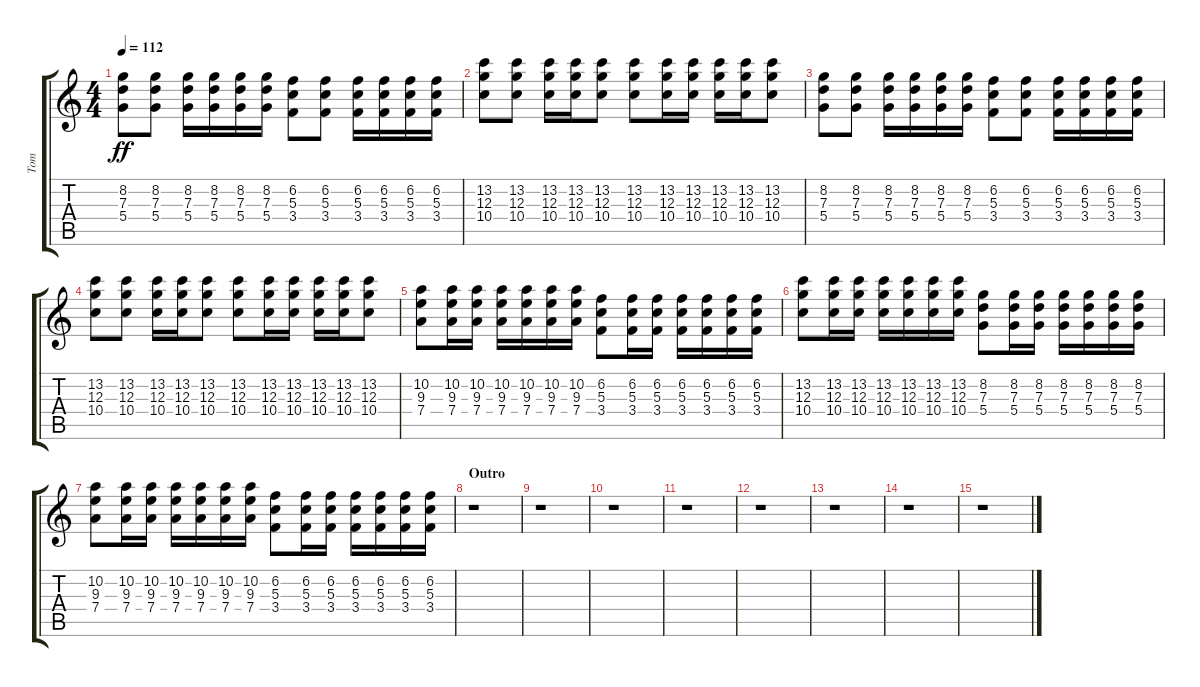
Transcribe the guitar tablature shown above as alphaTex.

\track ("Tom" "Tom") {instrument distortionguitar}
\staff {score tabs}
\tuning (E4 B3 G3 D3 A2 E2) {hide}
\ts (4 4)
\tempo 112
\clef g2
\ks c
(8.2 7.3 5.4).8{dy ff volume 10 instrument electricguitarclean} (8.2 7.3 5.4).8 (8.2 7.3 5.4).16 (8.2 7.3 5.4).16 (8.2 7.3 5.4).16 (8.2 7.3 5.4).16 (6.2 5.3 3.4).8 (6.2 5.3 3.4).8 (6.2 5.3 3.4).16 (6.2 5.3 3.4).16 (6.2 5.3 3.4).16 (6.2 5.3 3.4).16 |
(13.2 12.3 10.4).8{volume 10 instrument electricguitarclean} (13.2 12.3 10.4).8 (13.2 12.3 10.4).16 (13.2 12.3 10.4).16 (13.2 12.3 10.4).8 (13.2 12.3 10.4).8 (13.2 12.3 10.4).16 (13.2 12.3 10.4).16 (13.2 12.3 10.4).16 (13.2 12.3 10.4).16 (13.2 12.3 10.4).8 |
(8.2 7.3 5.4).8{volume 10 instrument electricguitarclean} (8.2 7.3 5.4).8 (8.2 7.3 5.4).16 (8.2 7.3 5.4).16 (8.2 7.3 5.4).16 (8.2 7.3 5.4).16 (6.2 5.3 3.4).8 (6.2 5.3 3.4).8 (6.2 5.3 3.4).16 (6.2 5.3 3.4).16 (6.2 5.3 3.4).16 (6.2 5.3 3.4).16 |
(13.2 12.3 10.4).8{volume 10 instrument electricguitarclean} (13.2 12.3 10.4).8 (13.2 12.3 10.4).16 (13.2 12.3 10.4).16 (13.2 12.3 10.4).8 (13.2 12.3 10.4).8 (13.2 12.3 10.4).16 (13.2 12.3 10.4).16 (13.2 12.3 10.4).16 (13.2 12.3 10.4).16 (13.2 12.3 10.4).8 |
(10.2 9.3 7.4).8{volume 10 instrument electricguitarclean} (10.2 9.3 7.4).16 (10.2 9.3 7.4).16 (10.2 9.3 7.4).16 (10.2 9.3 7.4).16 (10.2 9.3 7.4).16 (10.2 9.3 7.4).16 (6.2 5.3 3.4).8 (6.2 5.3 3.4).16 (6.2 5.3 3.4).16 (6.2 5.3 3.4).16 (6.2 5.3 3.4).16 (6.2 5.3 3.4).16 (6.2 5.3 3.4).16 |
(13.2 12.3 10.4).8{volume 10 instrument electricguitarclean} (13.2 12.3 10.4).16 (13.2 12.3 10.4).16 (13.2 12.3 10.4).16 (13.2 12.3 10.4).16 (13.2 12.3 10.4).16 (13.2 12.3 10.4).16 (8.2 7.3 5.4).8 (8.2 7.3 5.4).16 (8.2 7.3 5.4).16 (8.2 7.3 5.4).16 (8.2 7.3 5.4).16 (8.2 7.3 5.4).16 (8.2 7.3 5.4).16 |
(10.2 9.3 7.4).8{volume 10 instrument electricguitarclean} (10.2 9.3 7.4).16 (10.2 9.3 7.4).16 (10.2 9.3 7.4).16 (10.2 9.3 7.4).16 (10.2 9.3 7.4).16 (10.2 9.3 7.4).16 (6.2 5.3 3.4).8 (6.2 5.3 3.4).16 (6.2 5.3 3.4).16 (6.2 5.3 3.4).16 (6.2 5.3 3.4).16 (6.2 5.3 3.4).16 (6.2 5.3 3.4).16 |
\section ("" "Outro")
r.1 |
r.1 |
r.1 |
r.1 |
r.1 |
r.1 |
r.1 |
r.1
